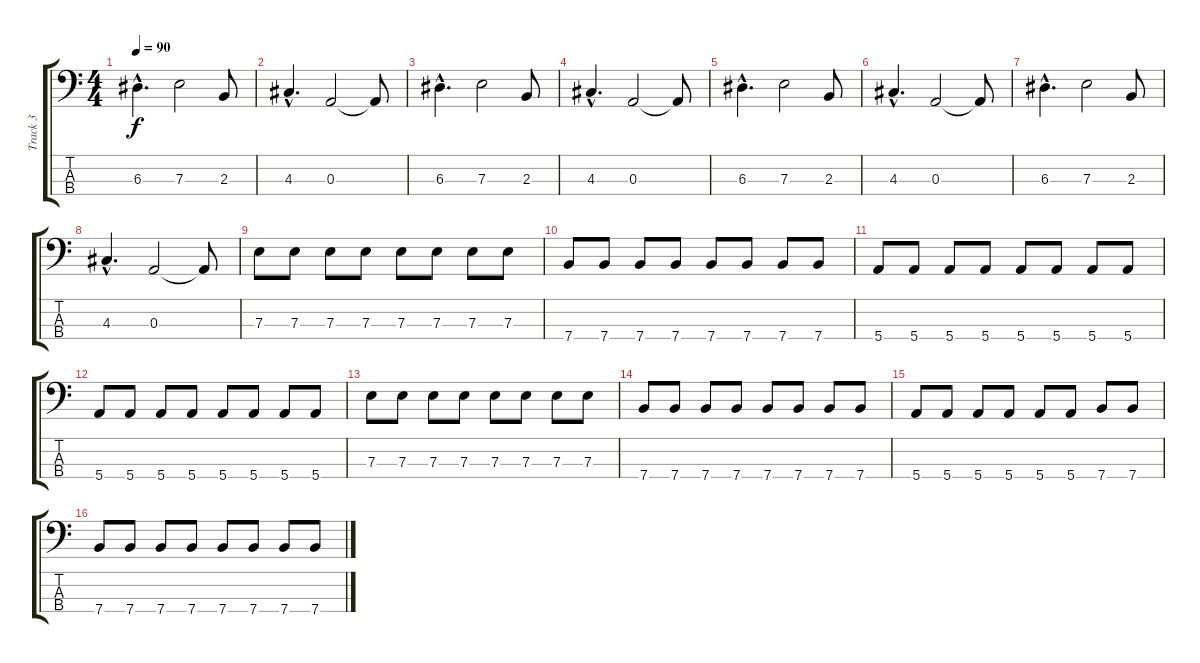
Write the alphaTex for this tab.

\track ("Track 3" "Track 3") {instrument electricbasspick}
\staff {score tabs}
\tuning (G2 D2 A1 E1) {hide}
\ts (4 4)
\tempo 90
\clef f4
\ks c
6.3{hac}.4{d dy f} 7.3.2 2.3.8 |
4.3{hac}.4{d} 0.3.2 0.3{t}.8 |
6.3{hac}.4{d} 7.3.2 2.3.8 |
4.3{hac}.4{d} 0.3.2 0.3{t}.8 |
6.3{hac}.4{d} 7.3.2 2.3.8 |
4.3{hac}.4{d} 0.3.2 0.3{t}.8 |
6.3{hac}.4{d} 7.3.2 2.3.8 |
4.3{hac}.4{d} 0.3.2 0.3{t}.8 |
7.3.8 7.3.8 7.3.8 7.3.8 7.3.8 7.3.8 7.3.8 7.3.8 |
7.4.8 7.4.8 7.4.8 7.4.8 7.4.8 7.4.8 7.4.8 7.4.8 |
5.4.8 5.4.8 5.4.8 5.4.8 5.4.8 5.4.8 5.4.8 5.4.8 |
5.4.8 5.4.8 5.4.8 5.4.8 5.4.8 5.4.8 5.4.8 5.4.8 |
7.3.8 7.3.8 7.3.8 7.3.8 7.3.8 7.3.8 7.3.8 7.3.8 |
7.4.8 7.4.8 7.4.8 7.4.8 7.4.8 7.4.8 7.4.8 7.4.8 |
5.4.8 5.4.8 5.4.8 5.4.8 5.4.8 5.4.8 7.4.8 7.4.8 |
7.4.8 7.4.8 7.4.8 7.4.8 7.4.8 7.4.8 7.4.8 7.4.8
